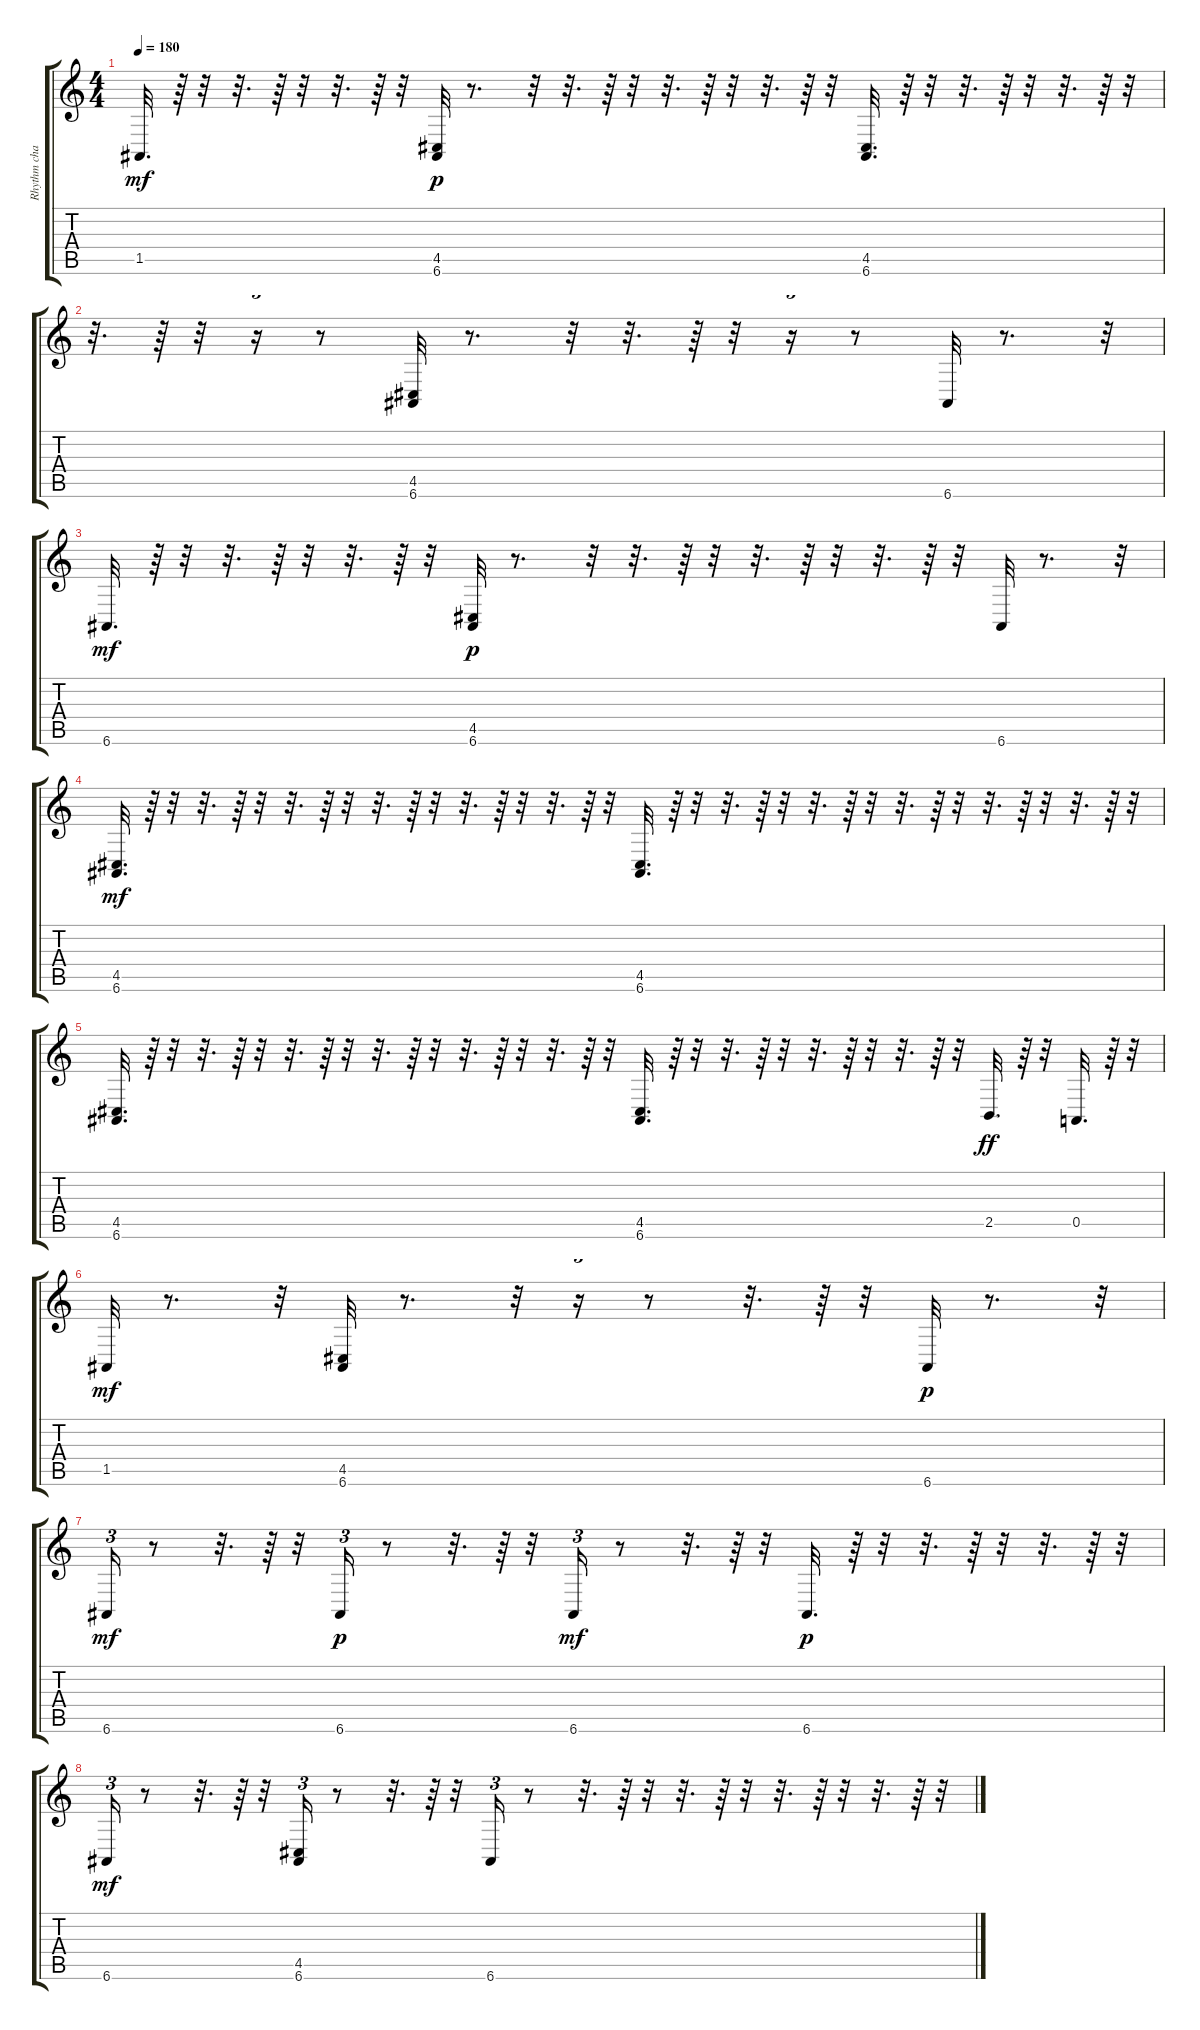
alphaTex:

\track ("Rhythm channel" "Rhythm cha") {instrument celesta}
\staff {score tabs}
\tuning (E4 B3 G3 D3 A2 E2) {hide}
\ts (4 4)
\tempo 180
\clef g2
\ks c
1.5.32{d dy mf} r.64 r.32 r.32{d} r.64 r.32 r.32{d} r.64 r.32 (4.5 6.6).32{dy p} r.8{d} r.32 r.32{d} r.64 r.32 r.32{d} r.64 r.32 r.32{d} r.64 r.32 (4.5 6.6).32{d} r.64 r.32 r.32{d} r.64 r.32 r.32{d} r.64 r.32 |
r.32{d} r.64 r.32 r.16{tu (3 2)} r.8 (4.5 6.6).32 r.8{d} r.32 r.32{d} r.64 r.32 r.16{tu (3 2)} r.8 6.6.32 r.8{d} r.32 |
6.6.32{d dy mf} r.64 r.32 r.32{d} r.64 r.32 r.32{d} r.64 r.32 (4.5 6.6).32{dy p} r.8{d} r.32 r.32{d} r.64 r.32 r.32{d} r.64 r.32 r.32{d} r.64 r.32 6.6.32 r.8{d} r.32 |
(4.5 6.6).32{d dy mf} r.64 r.32 r.32{d} r.64 r.32 r.32{d} r.64 r.32 r.32{d} r.64 r.32 r.32{d} r.64 r.32 r.32{d} r.64 r.32 (4.5 6.6).32{d} r.64 r.32 r.32{d} r.64 r.32 r.32{d} r.64 r.32 r.32{d} r.64 r.32 r.32{d} r.64 r.32 r.32{d} r.64 r.32 |
(4.5 6.6).32{d} r.64 r.32 r.32{d} r.64 r.32 r.32{d} r.64 r.32 r.32{d} r.64 r.32 r.32{d} r.64 r.32 r.32{d} r.64 r.32 (4.5 6.6).32{d} r.64 r.32 r.32{d} r.64 r.32 r.32{d} r.64 r.32 r.32{d} r.64 r.32 2.5.32{d dy ff} r.64 r.32 0.5.32{d} r.64 r.32 |
1.5.32{dy mf} r.8{d} r.32 (4.5 6.6).32 r.8{d} r.32 r.16{tu (3 2)} r.8 r.32{d} r.64 r.32 6.6.32{dy p} r.8{d} r.32 |
6.6.16{tu (3 2) dy mf} r.8 r.32{d} r.64 r.32 6.6.16{tu (3 2) dy p} r.8 r.32{d} r.64 r.32 6.6.16{tu (3 2) dy mf} r.8 r.32{d} r.64 r.32 6.6.32{d dy p} r.64 r.32 r.32{d} r.64 r.32 r.32{d} r.64 r.32 |
6.6.16{tu (3 2) dy mf} r.8 r.32{d} r.64 r.32 (4.5 6.6).16{tu (3 2)} r.8 r.32{d} r.64 r.32 6.6.16{tu (3 2)} r.8 r.32{d} r.64 r.32 r.32{d} r.64 r.32 r.32{d} r.64 r.32 r.32{d} r.64 r.32
